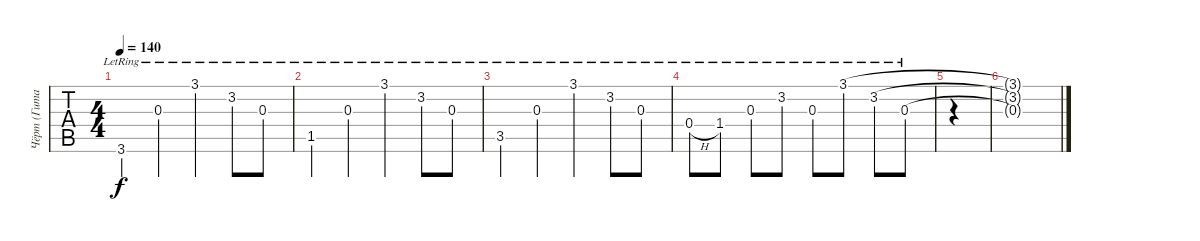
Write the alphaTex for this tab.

\track ("Чёрт (Гитара)" "Чёрт (Гита") {instrument electricguitarclean}
\staff {tabs}
\tuning (E4 B3 G3 D3 A2 E2) {hide}
\ts (4 4)
\tempo 140
\clef g2
\ks c
3.6{lr}.4{dy f} 0.3{lr}.4 3.1{lr}.4 3.2{lr}.8 0.3{lr}.8 |
1.5{lr}.4 0.3{lr}.4 3.1{lr}.4 3.2{lr}.8 0.3{lr}.8 |
3.5{lr}.4 0.3{lr}.4 3.1{lr}.4 3.2{lr}.8 0.3{lr}.8 |
0.4{h lr}.8 1.4{lr}.8 0.3{lr}.8 3.2{lr}.8 0.3{lr}.8 3.1{lr}.8 3.2{lr}.8 0.3{lr}.8 |
|
(3.1{t} 3.2{t} 0.3{t}).1
